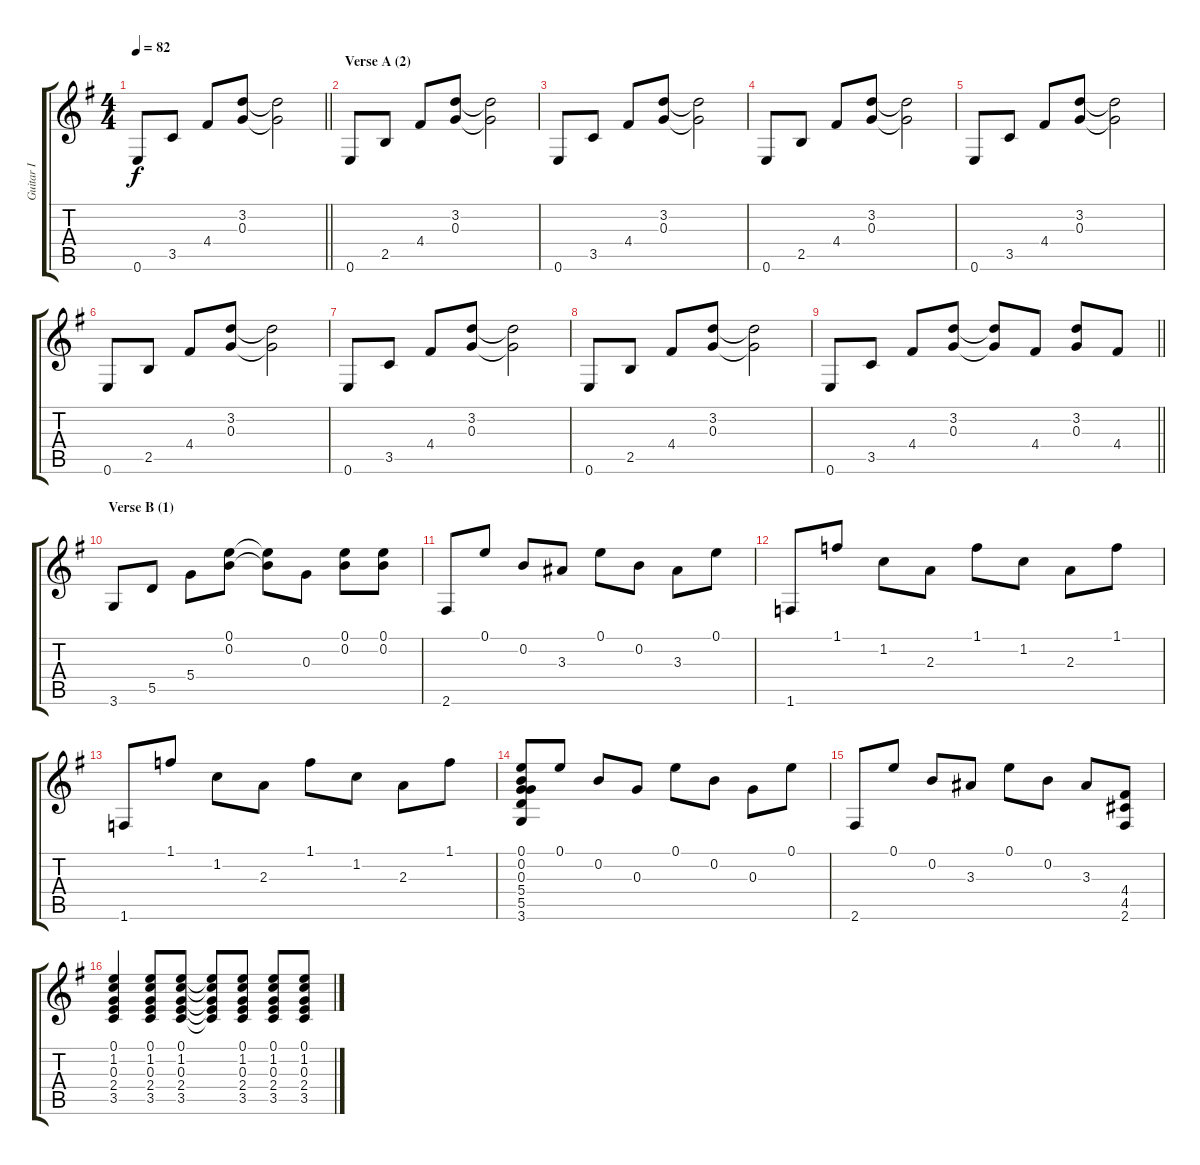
\track ("Guitar I" "Guitar I") {instrument acousticguitarsteel}
\staff {score tabs}
\tuning (E4 B3 G3 D3 A2 E2) {hide}
\ts (4 4)
\tempo 82
\clef g2
\barLineRight lightlight
\ks eminor
0.6.8{dy f} 3.5.8 4.4.8 (3.2 0.3).8 (3.2{t} 0.3{t}).2 |
\section ("" "Verse A (2)")
0.6.8 2.5.8 4.4.8 (3.2 0.3).8 (3.2{t} 0.3{t}).2 |
0.6.8 3.5.8 4.4.8 (3.2 0.3).8 (3.2{t} 0.3{t}).2 |
0.6.8 2.5.8 4.4.8 (3.2 0.3).8 (3.2{t} 0.3{t}).2 |
0.6.8 3.5.8 4.4.8 (3.2 0.3).8 (3.2{t} 0.3{t}).2 |
0.6.8 2.5.8 4.4.8 (3.2 0.3).8 (3.2{t} 0.3{t}).2 |
0.6.8 3.5.8 4.4.8 (3.2 0.3).8 (3.2{t} 0.3{t}).2 |
0.6.8 2.5.8 4.4.8 (3.2 0.3).8 (3.2{t} 0.3{t}).2 |
\barLineRight lightlight
0.6.8 3.5.8 4.4.8 (3.2 0.3).8 (3.2{t} 0.3{t}).8 4.4.8 (3.2 0.3).8 4.4.8 |
\section ("" "Verse B (1)")
3.6.8 5.5.8 5.4.8 (0.1 0.2).8 (0.1{t} 0.2{t}).8 0.3.8 (0.1 0.2).8 (0.1 0.2).8 |
2.6.8 0.1.8 0.2.8 3.3.8 0.1.8 0.2.8 3.3.8 0.1.8 |
1.6.8 1.1.8 1.2.8 2.3.8 1.1.8 1.2.8 2.3.8 1.1.8 |
1.6.8 1.1.8 1.2.8 2.3.8 1.1.8 1.2.8 2.3.8 1.1.8 |
(0.1 0.2 0.3 5.4 5.5 3.6).8 0.1.8 0.2.8 0.3.8 0.1.8 0.2.8 0.3.8 0.1.8 |
2.6.8 0.1.8 0.2.8 3.3.8 0.1.8 0.2.8 3.3.8 (4.4 4.5 2.6).8 |
(0.1 1.2 0.3 2.4 3.5).4 (0.1 1.2 0.3 2.4 3.5).8 (0.1 1.2 0.3 2.4 3.5).8 (0.1{t} 1.2{t} 0.3{t} 2.4{t} 3.5{t}).8 (0.1 1.2 0.3 2.4 3.5).8 (0.1 1.2 0.3 2.4 3.5).8 (0.1 1.2 0.3 2.4 3.5).8
